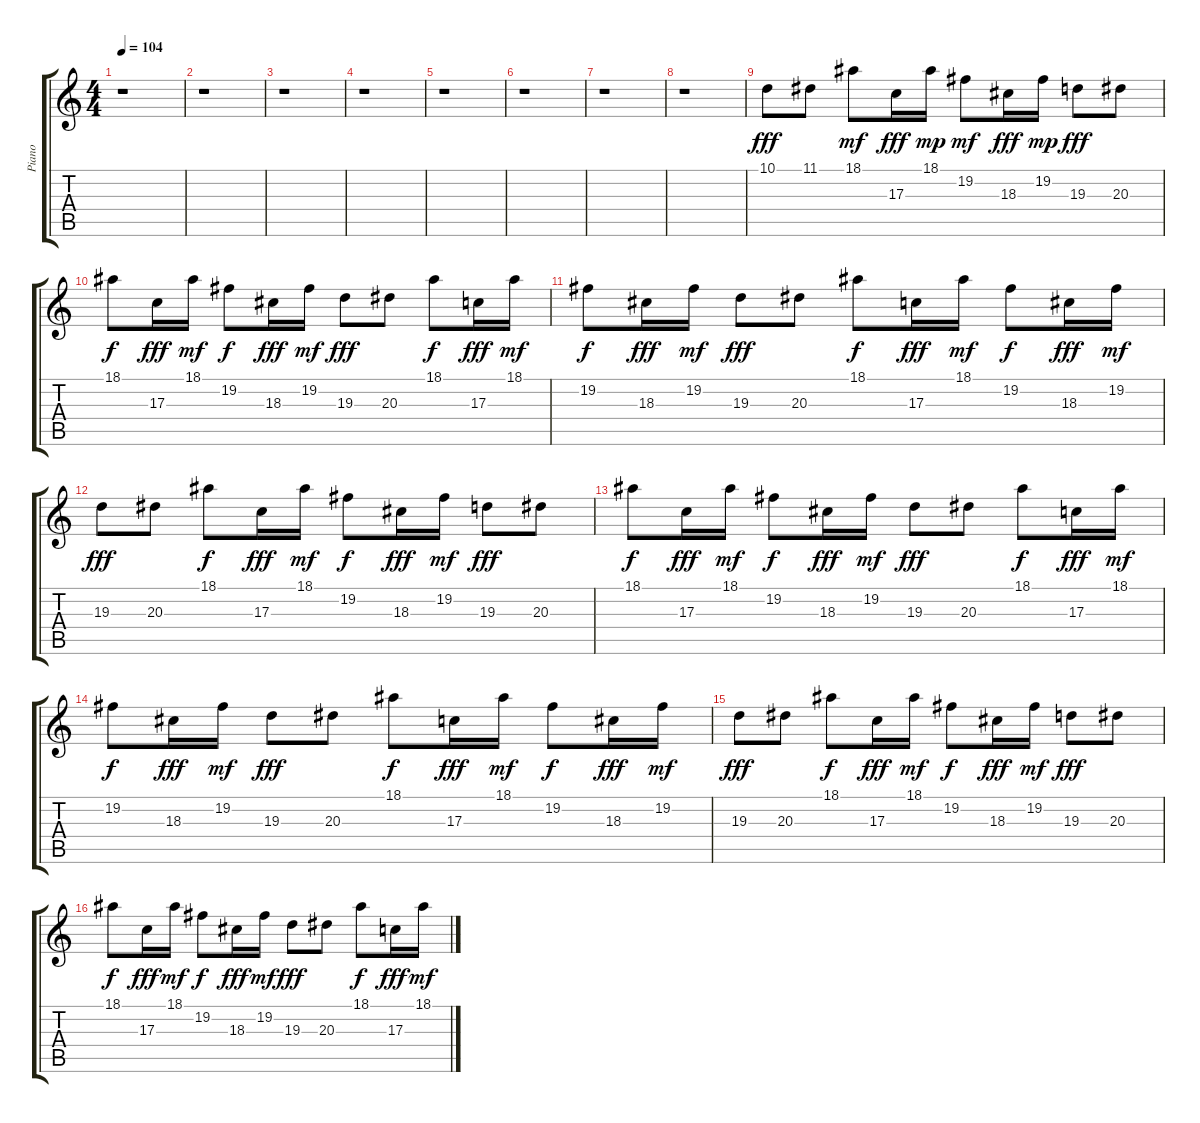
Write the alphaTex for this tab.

\track ("Piano" "Piano") {instrument acousticgrandpiano}
\staff {score tabs}
\tuning (E4 B3 G3 D3 A2 E2) {hide}
\ts (4 4)
\tempo 104
\clef g2
\ks c
r.1{dy fff instrument acousticgrandpiano} |
r.1 |
r.1 |
r.1 |
r.1 |
r.1 |
r.1 |
r.1 |
10.1.8 11.1.8 18.1.8{dy mf} 17.3.16{dy fff} 18.1.16{dy mp} 19.2.8{dy mf} 18.3.16{dy fff} 19.2.16{dy mp} 19.3.8{dy fff} 20.3.8 |
18.1.8{dy f} 17.3.16{dy fff} 18.1.16{dy mf} 19.2.8{dy f} 18.3.16{dy fff} 19.2.16{dy mf} 19.3.8{dy fff} 20.3.8 18.1.8{dy f} 17.3.16{dy fff} 18.1.16{dy mf} |
19.2.8{dy f} 18.3.16{dy fff} 19.2.16{dy mf} 19.3.8{dy fff} 20.3.8 18.1.8{dy f} 17.3.16{dy fff} 18.1.16{dy mf} 19.2.8{dy f} 18.3.16{dy fff} 19.2.16{dy mf} |
19.3.8{dy fff} 20.3.8 18.1.8{dy f} 17.3.16{dy fff} 18.1.16{dy mf} 19.2.8{dy f} 18.3.16{dy fff} 19.2.16{dy mf} 19.3.8{dy fff} 20.3.8 |
18.1.8{dy f} 17.3.16{dy fff} 18.1.16{dy mf} 19.2.8{dy f} 18.3.16{dy fff} 19.2.16{dy mf} 19.3.8{dy fff} 20.3.8 18.1.8{dy f} 17.3.16{dy fff} 18.1.16{dy mf} |
19.2.8{dy f} 18.3.16{dy fff} 19.2.16{dy mf} 19.3.8{dy fff} 20.3.8 18.1.8{dy f} 17.3.16{dy fff} 18.1.16{dy mf} 19.2.8{dy f} 18.3.16{dy fff} 19.2.16{dy mf} |
19.3.8{dy fff} 20.3.8 18.1.8{dy f} 17.3.16{dy fff} 18.1.16{dy mf} 19.2.8{dy f} 18.3.16{dy fff} 19.2.16{dy mf} 19.3.8{dy fff} 20.3.8 |
18.1.8{dy f} 17.3.16{dy fff} 18.1.16{dy mf} 19.2.8{dy f} 18.3.16{dy fff} 19.2.16{dy mf} 19.3.8{dy fff} 20.3.8 18.1.8{dy f} 17.3.16{dy fff} 18.1.16{dy mf}
